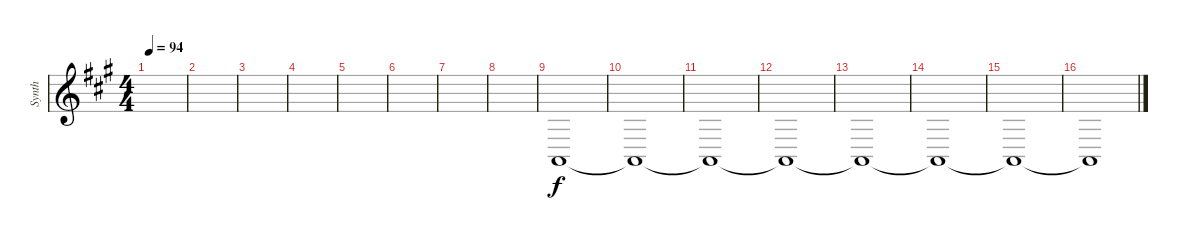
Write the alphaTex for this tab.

\track ("Synth" "Synth") {instrument fx7echoes}
\staff {score}
\tuning (E4 B3 G3 D3 A2 E2) {hide}
\ts (4 4)
\tempo 94
\clef g2
\ks a
|
|
|
|
|
|
|
|
0.5.1 |
0.5{t}.1 |
0.5{t}.1 |
0.5{t}.1 |
0.5{t}.1 |
0.5{t}.1 |
0.5{t}.1 |
0.5{t}.1
